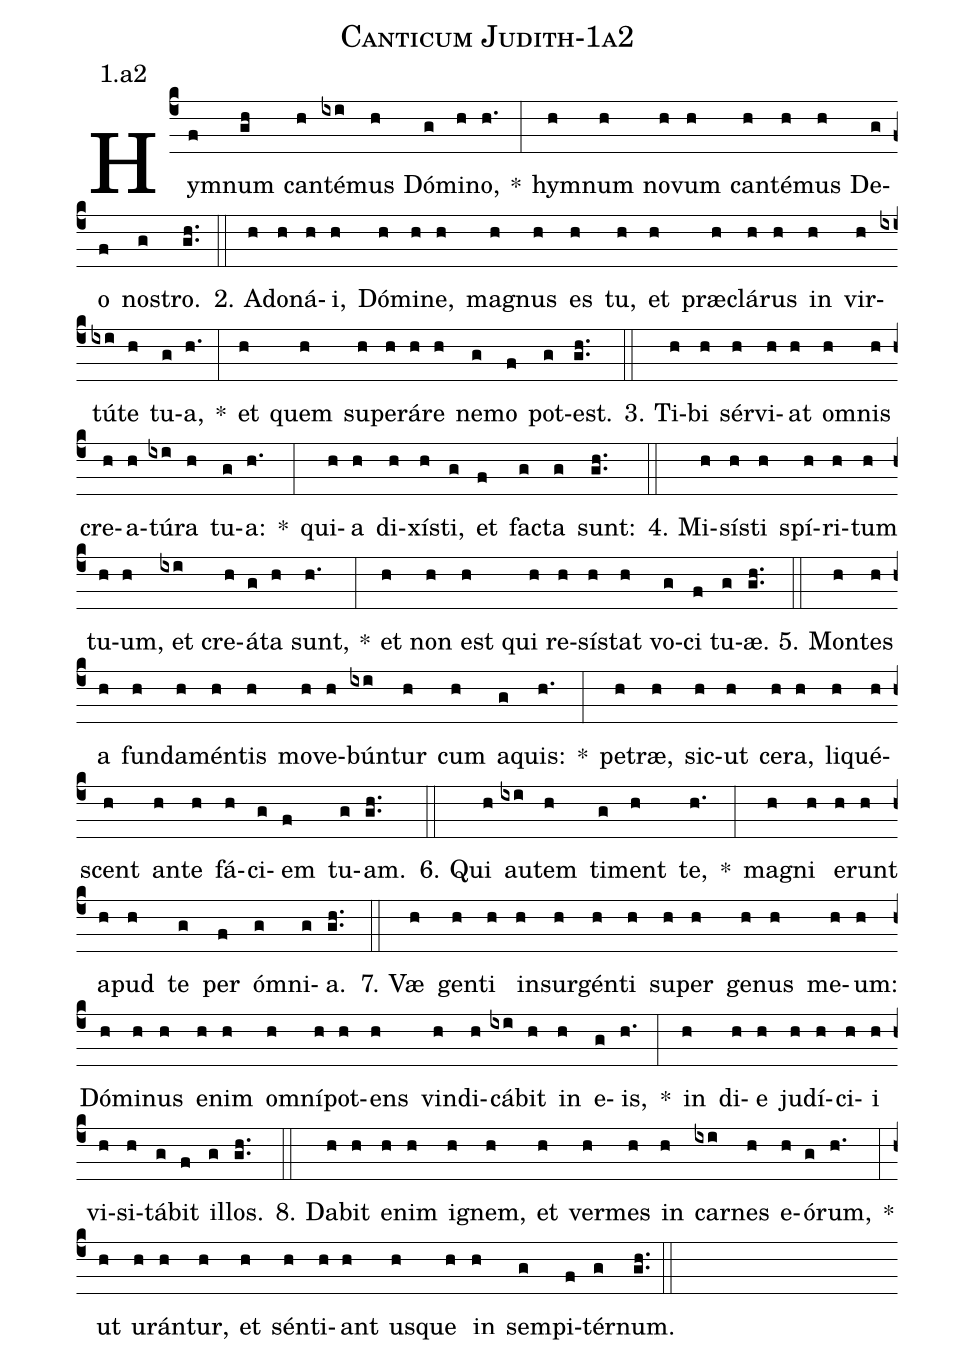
name: Canticum Judith-1a2;
annotation: 1.a2;
%%
(c4)Hym(f)num(gh) can(h)té(ixi)mus(h) Dó(g)mi(h)no,(h.) *(:) hym(h)num(h) no(h)vum(h) can(h)té(h)mus(h) De(g)o(f) nos(g)tro.(gh..) (::)
2. A(h)do(h)ná(h)i,(h) Dó(h)mi(h)ne,(h) ma(h)gnus(h) es(h) tu,(h) et(h) præ(h)clá(h)rus(h) in(h) vir(h)tú(ixi)te(h) tu(g)a,(h.) *(:) et(h) quem(h) su(h)pe(h)rá(h)re(h) ne(g)mo(f) pot(g)est.(gh..) (::)
3. Ti(h)bi(h) sér(h)vi(h)at(h) om(h)nis(h) cre(h)a(h)tú(ixi)ra(h) tu(g)a:(h.) *(:) qui(h)a(h) di(h)xís(h)ti,(g) et(f) fac(g)ta(g) sunt:(gh..) (::)
4. Mi(h)sís(h)ti(h) spí(h)ri(h)tum(h) tu(h)um,(h) et(ixi) cre(h)á(g)ta(h) sunt,(h.) *(:) et(h) non(h) est(h) qui(h) re(h)sís(h)tat(h) vo(g)ci(f) tu(g)æ.(gh..) (::)
5. Mon(h)tes(h) a(h) fun(h)da(h)mén(h)tis(h) mo(h)ve(h)bún(ixi)tur(h) cum(h) a(g)quis:(h.) *(:) pe(h)træ,(h) sic(h)ut(h) ce(h)ra,(h) li(h)qué(h)scent(h) an(h)te(h) fá(h)ci(g)em(f) tu(g)am.(gh..) (::)
6. Qui(h) au(ixi)tem(h) ti(g)ment(h) te,(h.) *(:) ma(h)gni(h) e(h)runt(h) a(h)pud(h) te(g) per(f) óm(g)ni(g)a.(gh..) (::)
7. Væ(h) gen(h)ti(h) in(h)sur(h)gén(h)ti(h) su(h)per(h) ge(h)nus(h) me(h)um:(h) Dó(h)mi(h)nus(h) e(h)nim(h) om(h)ní(h)pot(h)ens(h) vin(h)di(h)cá(ixi)bit(h) in(h) e(g)is,(h.) *(:) in(h) di(h)e(h) ju(h)dí(h)ci(h)i(h) vi(h)si(h)tá(g)bit(f) il(g)los.(gh..) (::)
8. Da(h)bit(h) e(h)nim(h) i(h)gnem,(h) et(h) ver(h)mes(h) in(h) car(ixi)nes(h) e(h)ó(g)rum,(h.) *(:) ut(h) u(h)rán(h)tur,(h) et(h) sén(h)ti(h)ant(h) us(h)que(h) in(h) sem(g)pi(f)tér(g)num.(gh..) (::)
